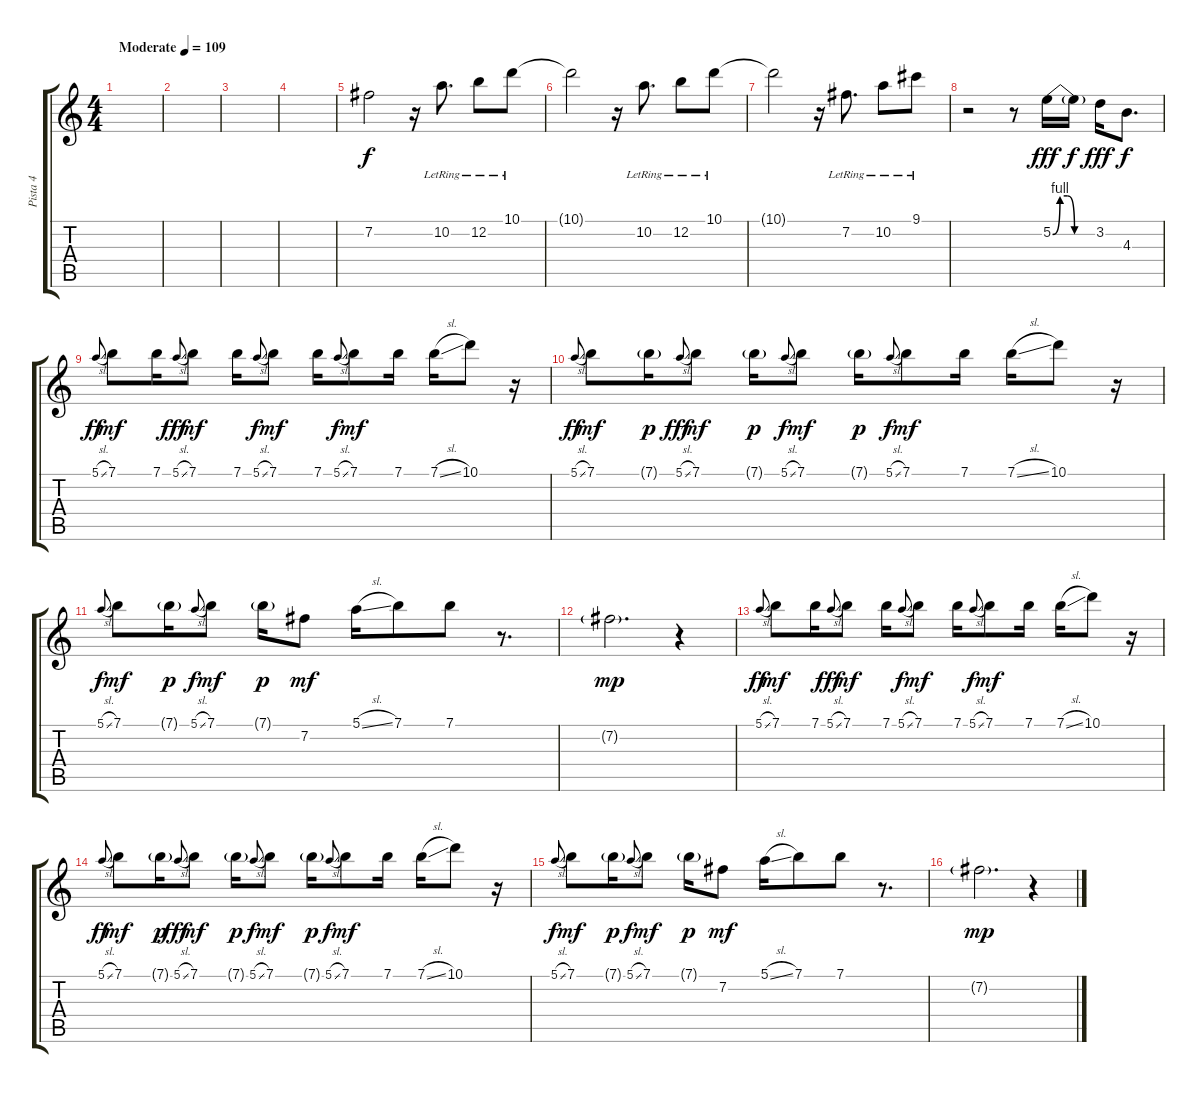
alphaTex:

\track ("Pista 4" "Pista 4") {instrument electricguitarjazz}
\staff {score tabs}
\tuning (E4 B3 G3 D3 A2 E2) {hide}
\ts (4 4)
\tempo (109 "Moderate")
\clef g2
\ks c
|
|
|
|
7.2.2 r.16 10.2{lr}.8{d dy f} 12.2{lr}.8 10.1{lr}.8 |
10.1{t}.2 r.16 10.2{lr}.8{d} 12.2{lr}.8 10.1{lr}.8 |
10.1{t}.2 r.16 7.2{lr}.8{d} 10.2{lr}.8 9.1{lr}.8 |
r.2 r.8 5.2{be (custom 0 0 10 4 20 4 30 0 60 0)}.16{dy fff} 5.2{t}.16{dy f} 3.2.16{dy fff} 4.3.8{d dy f} |
5.1{sl}.8{gr onbeat dy ff} 7.1.8{dy mf} 7.1.16 5.1{sl}.8{gr onbeat dy fff} 7.1.8{dy mf} 7.1.16 5.1{sl}.8{gr onbeat dy f} 7.1.8{dy mf} 7.1.16 5.1{sl}.8{gr onbeat dy f} 7.1.8{dy mf} 7.1.16 7.1{sl}.16 10.1.8 r.16 |
5.1{sl}.8{gr onbeat dy ff} 7.1.8{dy mf} 7.1{g}.16{dy p} 5.1{sl}.8{gr onbeat dy fff} 7.1.8{dy mf} 7.1{g}.16{dy p} 5.1{sl}.8{gr onbeat dy f} 7.1.8{dy mf} 7.1{g}.16{dy p} 5.1{sl}.8{gr onbeat dy f} 7.1.8{dy mf} 7.1.16 7.1{sl}.16 10.1.8 r.16 |
5.1{sl}.8{gr onbeat dy f} 7.1.8{dy mf} 7.1{g}.16{dy p} 5.1{sl}.8{gr onbeat dy f} 7.1.8{dy mf} 7.1{g}.16{dy p} 7.2.8{dy mf} 5.1{sl}.16 7.1.8 7.1.8 r.8{d} |
7.2{g}.2{d dy mp} r.4 |
5.1{sl}.8{gr onbeat dy ff} 7.1.8{dy mf} 7.1.16 5.1{sl}.8{gr onbeat dy fff} 7.1.8{dy mf} 7.1.16 5.1{sl}.8{gr onbeat dy f} 7.1.8{dy mf} 7.1.16 5.1{sl}.8{gr onbeat dy f} 7.1.8{dy mf} 7.1.16 7.1{sl}.16 10.1.8 r.16 |
5.1{sl}.8{gr onbeat dy ff} 7.1.8{dy mf} 7.1{g}.16{dy p} 5.1{sl}.8{gr onbeat dy fff} 7.1.8{dy mf} 7.1{g}.16{dy p} 5.1{sl}.8{gr onbeat dy f} 7.1.8{dy mf} 7.1{g}.16{dy p} 5.1{sl}.8{gr onbeat dy f} 7.1.8{dy mf} 7.1.16 7.1{sl}.16 10.1.8 r.16 |
5.1{sl}.8{gr onbeat dy f} 7.1.8{dy mf} 7.1{g}.16{dy p} 5.1{sl}.8{gr onbeat dy f} 7.1.8{dy mf} 7.1{g}.16{dy p} 7.2.8{dy mf} 5.1{sl}.16 7.1.8 7.1.8 r.8{d} |
7.2{g}.2{d dy mp} r.4
